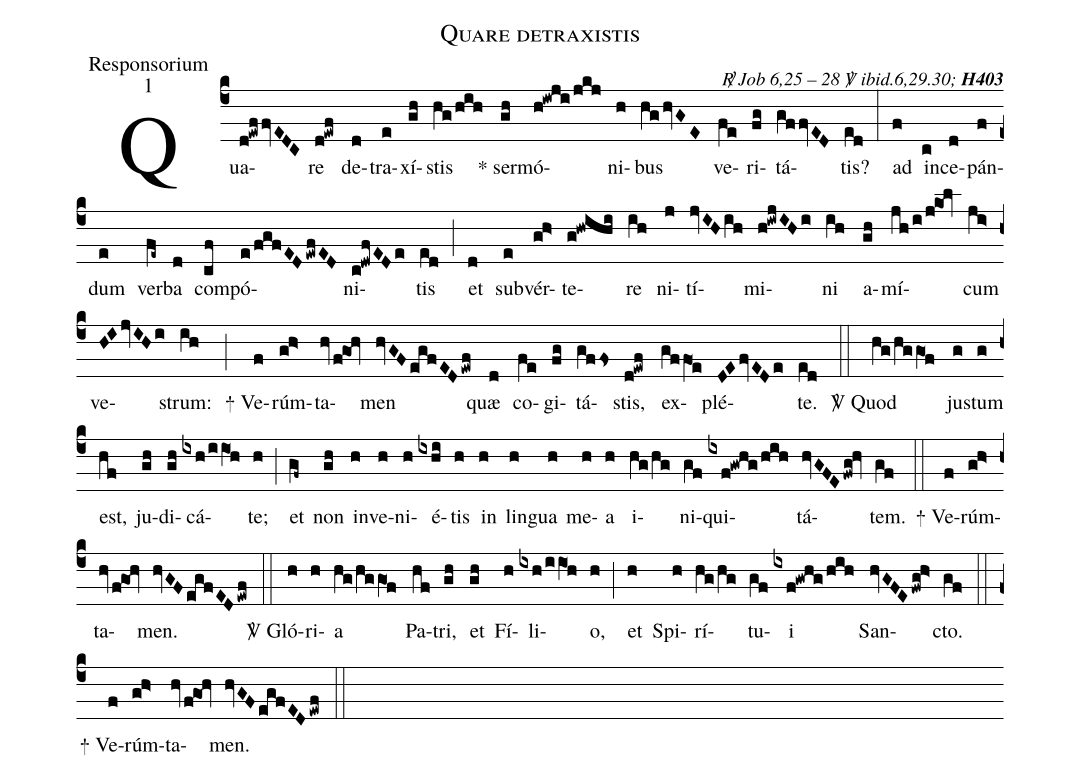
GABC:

name:Quare detraxistis;
office-part:Responsorium;
mode:1;
commentary:{\itshape\mdseries \Rbar\  Job 6,25 -- 28 \Vbar\ ibid.6,29.30;\/}  {\bfseries H403};
%%
(c4) Qua(d!ewffvEDC)re(d!ewf) de(d)tra(e)xí(gh)stis(hg/hih)
<sp>*</sp> ser(gh)mó(h!iwji/jkj)ni(h)bus(hg/hvGE) ve(fe)ri(fg)tá(gffvED)tis?(ed) (:)
ad(f) in(c)ce(d)pán(f)dum(e) ver(fe~)ba(d) com(cf)pó(e/fgfEDewfED)ni(c!dwfEDe)tis(ed) (;)
et(d) sub(e)vér(g!h>)te(g@hwihi)re(ih) ni(j)tí(jvIHih)mi(h!iwjIHi)ni(ih) a(gh)mí(jh/i/j!ko1@lv)cum(ji>) ve(HIjvIHi)strum:(ih) (;)
<sp>+</sp> Ve(f)rúm(g!h>)ta(hvf!go1!hv)men(hvGFegfEDewf) quæ(d) co(fe)gi(fg)tá(gffs)stis,(d!ewf) ex(gffO1e)plé(DEfvEDe)te.(ed) (::)
<sp>V/</sp> Quod(hg/hggO1f) jus(g)tum(g) est,(hf) ju(gh)di(gh)cá(ixh/iiO1h)te;(h) (;)
et(gf~) non(gh) in(h)ve(h)ni(h)é(ixhi)tis(h) in(h) lin(h)gua(h) me(h)a(h) i(hg/hg)ni(gf)qui(ixf!gwhg/hih)tá(hvGFEfwg!hv)tem.(gf) (::)
<sp>+</sp> Ve(f)rúm(g!h>)ta(hvf!go1!hv)men.(hvGFegfEDewf) (::)
<sp>V/</sp> Gló(h)ri(h)a(hg/hggO1f) Pa(hf)tri,(gh) et(gh) Fí(h)li(ixh/iiO1!h)o,(h) (;)
et(h) Spi(h)rí(hg/hg)tu(gf)i(ixf!gwhg/hih) San(hvGFEfwg!h>)cto.(gf) (::)
<sp>+</sp> Ve(f)rúm(g!h>)ta(hvf!go1!hv)men.(hvGFegfEDewf) (::)
